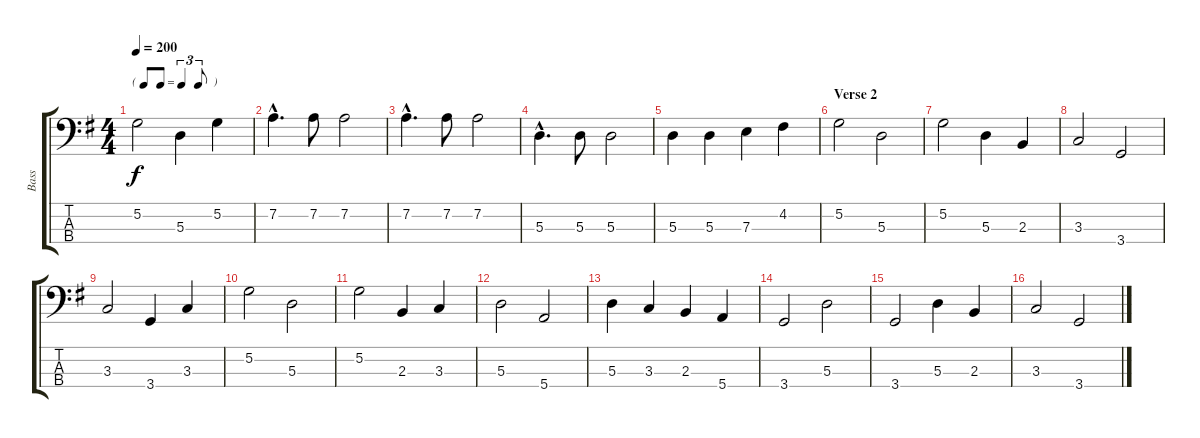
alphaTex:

\track ("Bass" "Bass") {instrument electricbasspick}
\staff {score tabs}
\tuning (G2 D2 A1 E1) {hide}
\ts (4 4)
\tf triplet8th
\tempo 200
\clef f4
\ks g
5.2.2{dy f} 5.3.4 5.2.4 |
7.2{hac}.4{d} 7.2.8 7.2.2 |
7.2{hac}.4{d} 7.2.8 7.2.2 |
5.3{hac}.4{d} 5.3.8 5.3.2 |
5.3.4 5.3.4 7.3.4 4.2.4 |
\section ("" "Verse 2")
5.2.2 5.3.2 |
5.2.2 5.3.4 2.3.4 |
3.3.2 3.4.2 |
3.3.2 3.4.4 3.3.4 |
5.2.2 5.3.2 |
5.2.2 2.3.4 3.3.4 |
5.3.2 5.4.2 |
5.3.4 3.3.4 2.3.4 5.4.4 |
3.4.2 5.3.2 |
3.4.2 5.3.4 2.3.4 |
3.3.2 3.4.2
